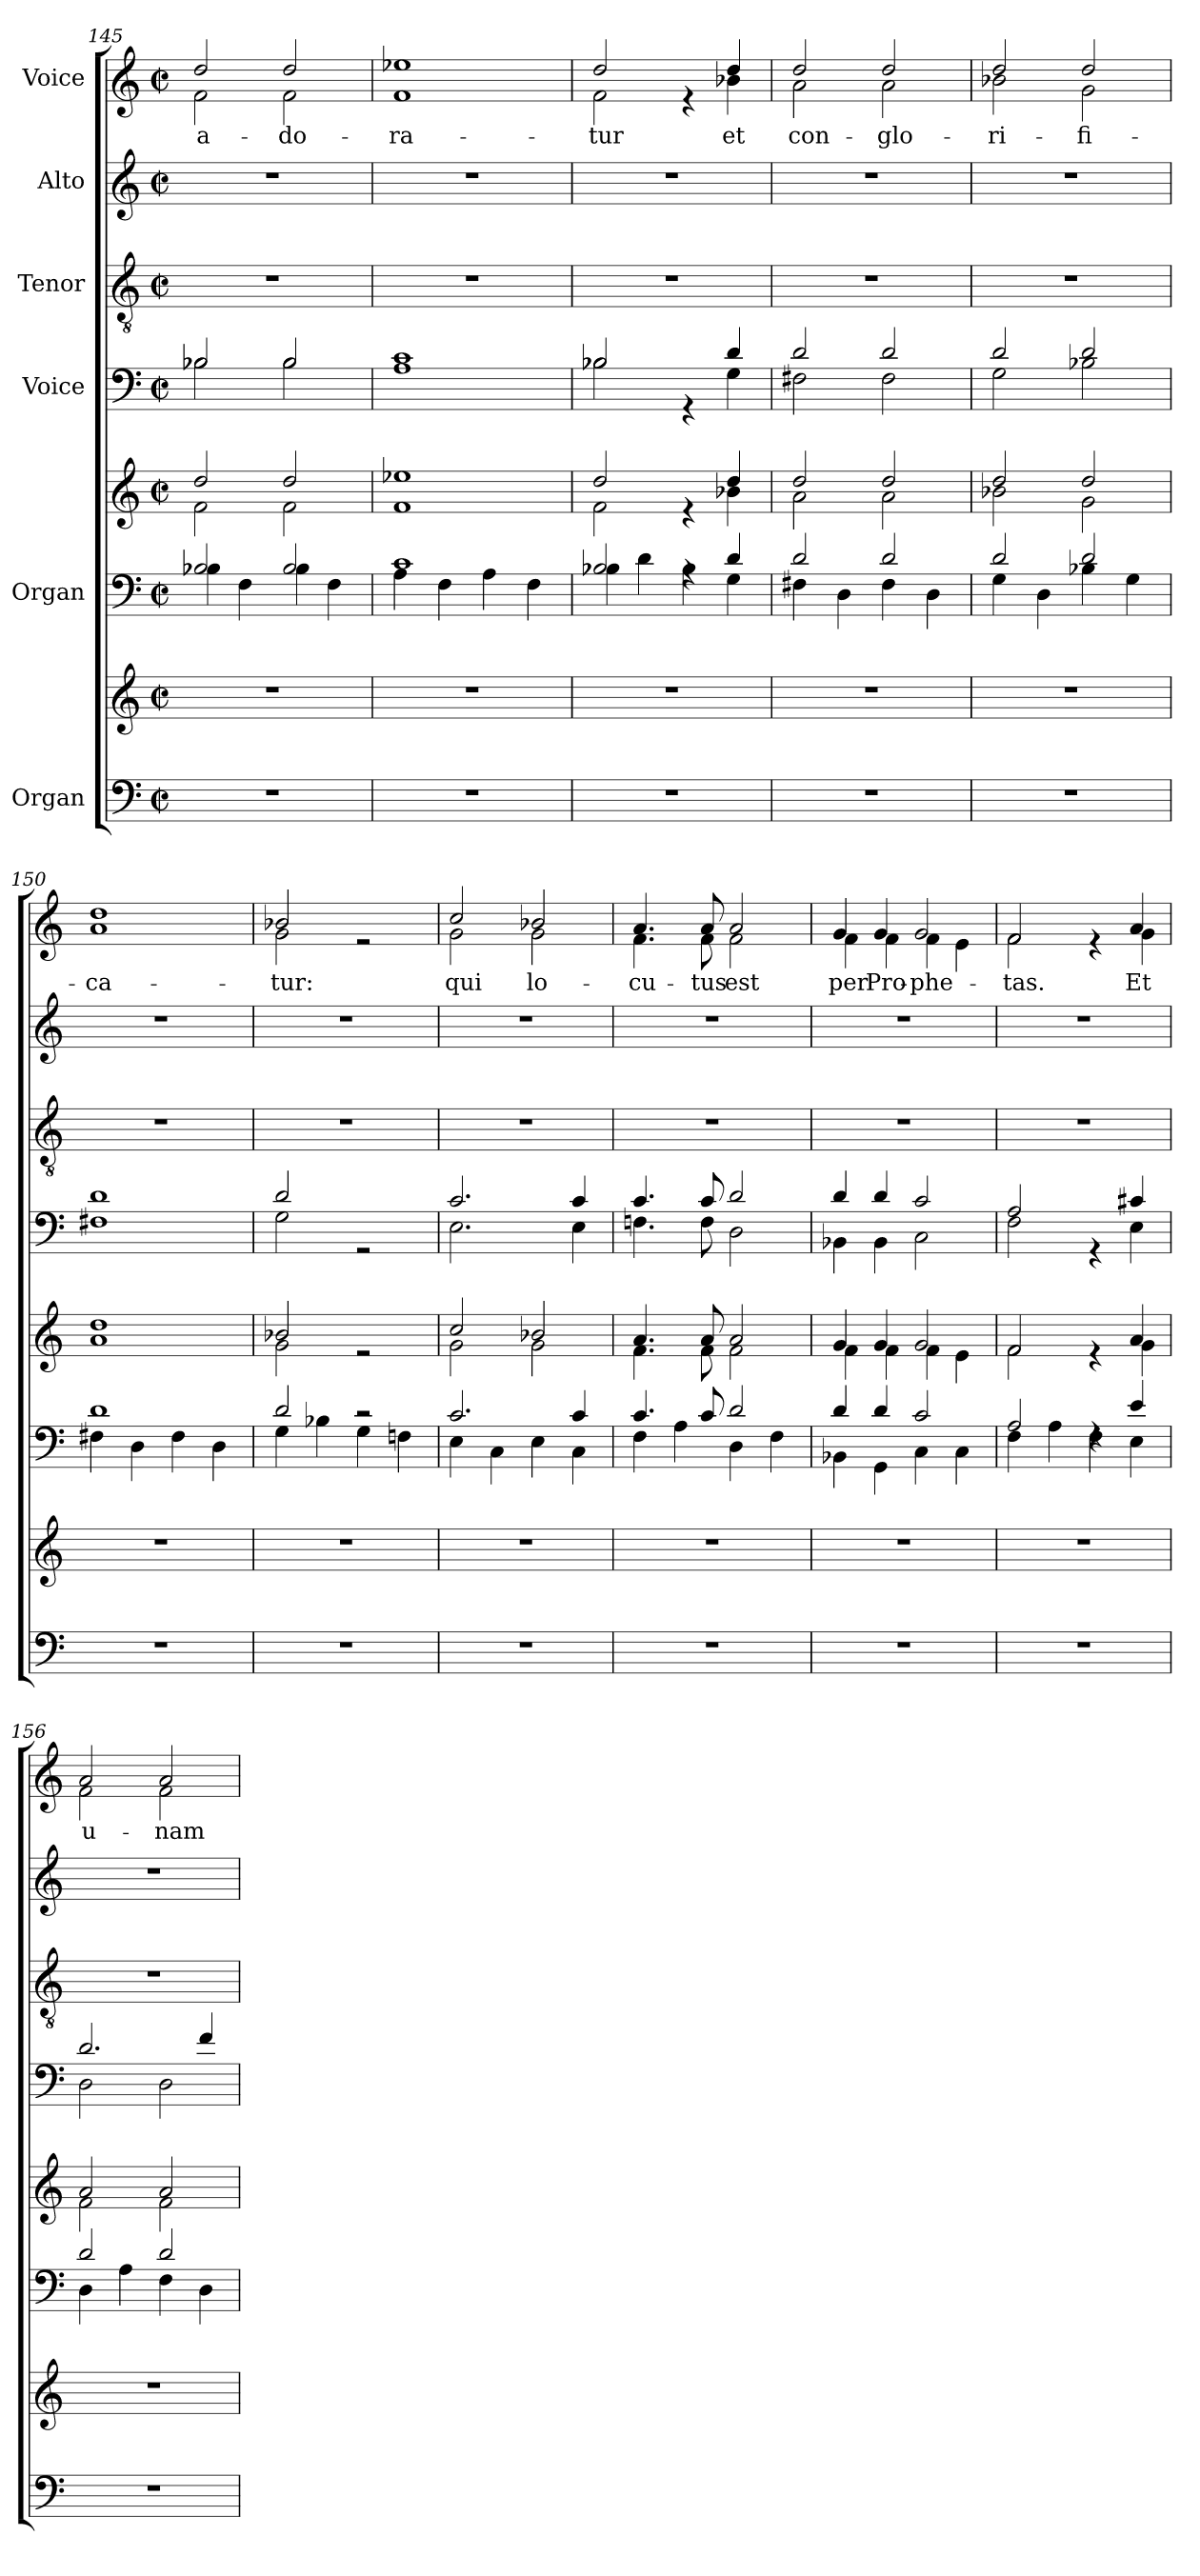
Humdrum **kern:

**kern	**kern	**kern	**kern	**kern	**kern	**kern	**kern	**text
*part6	*part6	*part5	*part5	*part4	*part3	*part2	*part1	*part1
*staff8	*staff7	*staff6	*staff5	*staff4	*staff3	*staff2	*staff1	*staff1
*I"Organ	*	*I"Organ	*	*I"Voice	*I"Tenor	*I"Alto	*I"Voice	*
*clefF4	*clefG2	*clefF4	*clefG2	*clefF4	*clefGv2	*clefG2	*clefG2	*
*k[]	*k[]	*k[]	*k[]	*k[]	*k[]	*k[]	*k[]	*
*M2/2	*M2/2	*M2/2	*M2/2	*M2/2	*M2/2	*M2/2	*M2/2	*
*met(c|)	*met(c|)	*met(c|)	*met(c|)	*met(c|)	*met(c|)	*met(c|)	*met(c|)	*
=145	=145	=145	=145	=145	=145	=145	=145	=145
*	*	*^	*^	*^	*	*	*	*
!	!	!	!	!	!	!	!	!	!	!	!LO:LY:b
*	*	*	*	*	*	*	*	*	*	*^	*
1r	1r	2B-X/	4B-\	2dd/	2f\	2B-X/	2B-\	1r	1r	2dd/	2f\	a-
.	.	.	4F\	.	.	.	.	.	.	.	.	.
!	!	!	!	!	!	!	!	!	!	!	!	!LO:LY:b
.	.	2B-/	4B-\	2dd/	2f\	2B-/	2B-\	.	.	2dd/	2f\	-do-
.	.	.	4F\	.	.	.	.	.	.	.	.	.
=146	=146	=146	=146	=146	=146	=146	=146	=146	=146	=146	=146	=146
!	!	!	!	!	!	!	!	!	!	!	!	!LO:LY:b
1r	1r	1c	4A\	1ee-X	1f	1c	1A	1r	1r	1ee-X	1f	-ra-
.	.	.	4F\	.	.	.	.	.	.	.	.	.
.	.	.	4A\	.	.	.	.	.	.	.	.	.
.	.	.	4F\	.	.	.	.	.	.	.	.	.
!!LO:PB:g=z	!!
=147	=147	=147	=147	=147	=147	=147	=147	=147	=147	=147	=147	=147
!	!	!	!	!	!	!	!	!	!	!	!	!LO:LY:b
1r	1r	2B-X/	4B-\	2dd/	2f\	2B-X/	2B-\	1r	1r	2dd/	2f\	-tur
.	.	.	4d\	.	.	.	.	.	.	.	.	.
.	.	4rA	4B-\	4re	4ryy	4rGG	4ryy	.	.	4re	4ryy	.
!	!	!	!	!	!	!	!	!	!	!	!	!LO:LY:b
.	.	4d/	4G\	4dd/	4b-X\	4d/	4G\	.	.	4dd/	4b-X\	et
=148	=148	=148	=148	=148	=148	=148	=148	=148	=148	=148	=148	=148
!	!	!	!	!	!	!	!	!	!	!	!	!LO:LY:b
1r	1r	2d/	4F#X\	2dd/	2a\	2d/	2F#X\	1r	1r	2dd/	2a\	con-
.	.	.	4D\	.	.	.	.	.	.	.	.	.
!	!	!	!	!	!	!	!	!	!	!	!	!LO:LY:b
.	.	2d/	4F#\	2dd/	2a\	2d/	2F#\	.	.	2dd/	2a\	-glo-
.	.	.	4D\	.	.	.	.	.	.	.	.	.
=149	=149	=149	=149	=149	=149	=149	=149	=149	=149	=149	=149	=149
!	!	!	!	!	!	!	!	!	!	!	!	!LO:LY:b
1r	1r	2d/	4G\	2dd/	2b-X\	2d/	2G\	1r	1r	2dd/	2b-X\	-ri-
.	.	.	4D\	.	.	.	.	.	.	.	.	.
!	!	!	!	!	!	!	!	!	!	!	!	!LO:LY:b
.	.	2d/	4B-X\	2dd/	2g\	2d/	2B-X\	.	.	2dd/	2g\	-fi-
.	.	.	4G\	.	.	.	.	.	.	.	.	.
=150	=150	=150	=150	=150	=150	=150	=150	=150	=150	=150	=150	=150
!	!	!	!	!	!	!	!	!	!	!	!	!LO:LY:b
1r	1r	1d	4F#X\	1dd	1a	1d	1F#X	1r	1r	1dd	1a	-ca-
.	.	.	4D\	.	.	.	.	.	.	.	.	.
.	.	.	4F#\	.	.	.	.	.	.	.	.	.
.	.	.	4D\	.	.	.	.	.	.	.	.	.
=151	=151	=151	=151	=151	=151	=151	=151	=151	=151	=151	=151	=151
!	!	!	!	!	!	!	!	!	!	!	!	!LO:LY:b
1r	1r	2d/	4G\	2b-X/	2g\	2d/	2G\	1r	1r	2b-X/	2g\	-tur:
.	.	.	4B-X\	.	.	.	.	.	.	.	.	.
.	.	2r	4G\	2re	2ryy	2rGG	2ryy	.	.	2re	2ryy	.
.	.	.	4Fn\	.	.	.	.	.	.	.	.	.
=152	=152	=152	=152	=152	=152	=152	=152	=152	=152	=152	=152	=152
!	!	!	!	!	!	!	!	!	!	!	!	!LO:LY:b
1r	1r	2.c/	4E\	2cc/	2g\	2.c/	2.E\	1r	1r	2cc/	2g\	qui
.	.	.	4C\	.	.	.	.	.	.	.	.	.
!	!	!	!	!	!	!	!	!	!	!	!	!LO:LY:b
.	.	.	4E\	2b-X/	2g\	.	.	.	.	2b-X/	2g\	lo-
.	.	4c/	4C\	.	.	4c/	4E\	.	.	.	.	.
=153	=153	=153	=153	=153	=153	=153	=153	=153	=153	=153	=153	=153
!	!	!	!	!	!	!	!	!	!	!	!	!LO:LY:b
1r	1r	4.c/	4F\	4.a/	4.f\	4.c/	4.Fn\	1r	1r	4.a/	4.f\	-cu-
.	.	.	4A\	.	.	.	.	.	.	.	.	.
!	!	!	!	!	!	!	!	!	!	!	!	!LO:LY:b
.	.	8c/	.	8a/	8f\	8c/	8F\	.	.	8a/	8f\	-tus
!	!	!	!	!	!	!	!	!	!	!	!	!LO:LY:b
.	.	2d/	4D\	2a/	2f\	2d/	2D\	.	.	2a/	2f\	est
.	.	.	4F\	.	.	.	.	.	.	.	.	.
=154	=154	=154	=154	=154	=154	=154	=154	=154	=154	=154	=154	=154
!	!	!	!	!	!	!	!	!	!	!	!	!LO:LY:b
1r	1r	4d/	4BB-X\	4g/	4f\	4d/	4BB-X\	1r	1r	4g/	4f\	per
!	!	!	!	!	!	!	!	!	!	!	!	!LO:LY:b
.	.	4d/	4GG\	4g/	4f\	4d/	4BB-\	.	.	4g/	4f\	Pro-
!	!	!	!	!	!	!	!	!	!	!	!	!LO:LY:b
.	.	2c/	4C\	2g/	4f\	2c/	2C\	.	.	2g/	4f\	-phe-
.	.	.	4C\	.	4e\	.	.	.	.	.	4e\	.
!!LO:LB:g=z	!!
=155	=155	=155	=155	=155	=155	=155	=155	=155	=155	=155	=155	=155
!	!	!	!	!	!	!	!	!	!	!	!	!LO:LY:b
1r	1r	2A/	4F\	2f/	2f\	2A/	2F\	1r	1r	2f/	2f\	-tas.
.	.	.	4A\	.	.	.	.	.	.	.	.	.
.	.	4rF	4F\	4re	4ryy	4rGG	4ryy	.	.	4re	4ryy	.
!	!	!	!	!	!	!	!	!	!	!	!	!LO:LY:b
.	.	4e/	4E\	4a/	4g\	4c#X/	4E\	.	.	4a/	4g\	Et
=156	=156	=156	=156	=156	=156	=156	=156	=156	=156	=156	=156	=156
!	!	!	!	!	!	!	!	!	!	!	!	!LO:LY:b
1r	1r	2d/	4D\	2a/	2f\	2.d/	2D\	1r	1r	2a/	2f\	u-
.	.	.	4A\	.	.	.	.	.	.	.	.	.
!	!	!	!	!	!	!	!	!	!	!	!	!LO:LY:b
.	.	2d/	4F\	2a/	2f\	.	2D\	.	.	2a/	2f\	-nam
.	.	.	4D\	.	.	4f/	.	.	.	.	.	.
*	*	*v	*v	*	*	*v	*v	*	*	*v	*v	*
*	*	*	*v	*v	*	*	*	*	*
=	=	=	=	=	=	=	=	=
*-	*-	*-	*-	*-	*-	*-	*-	*-
